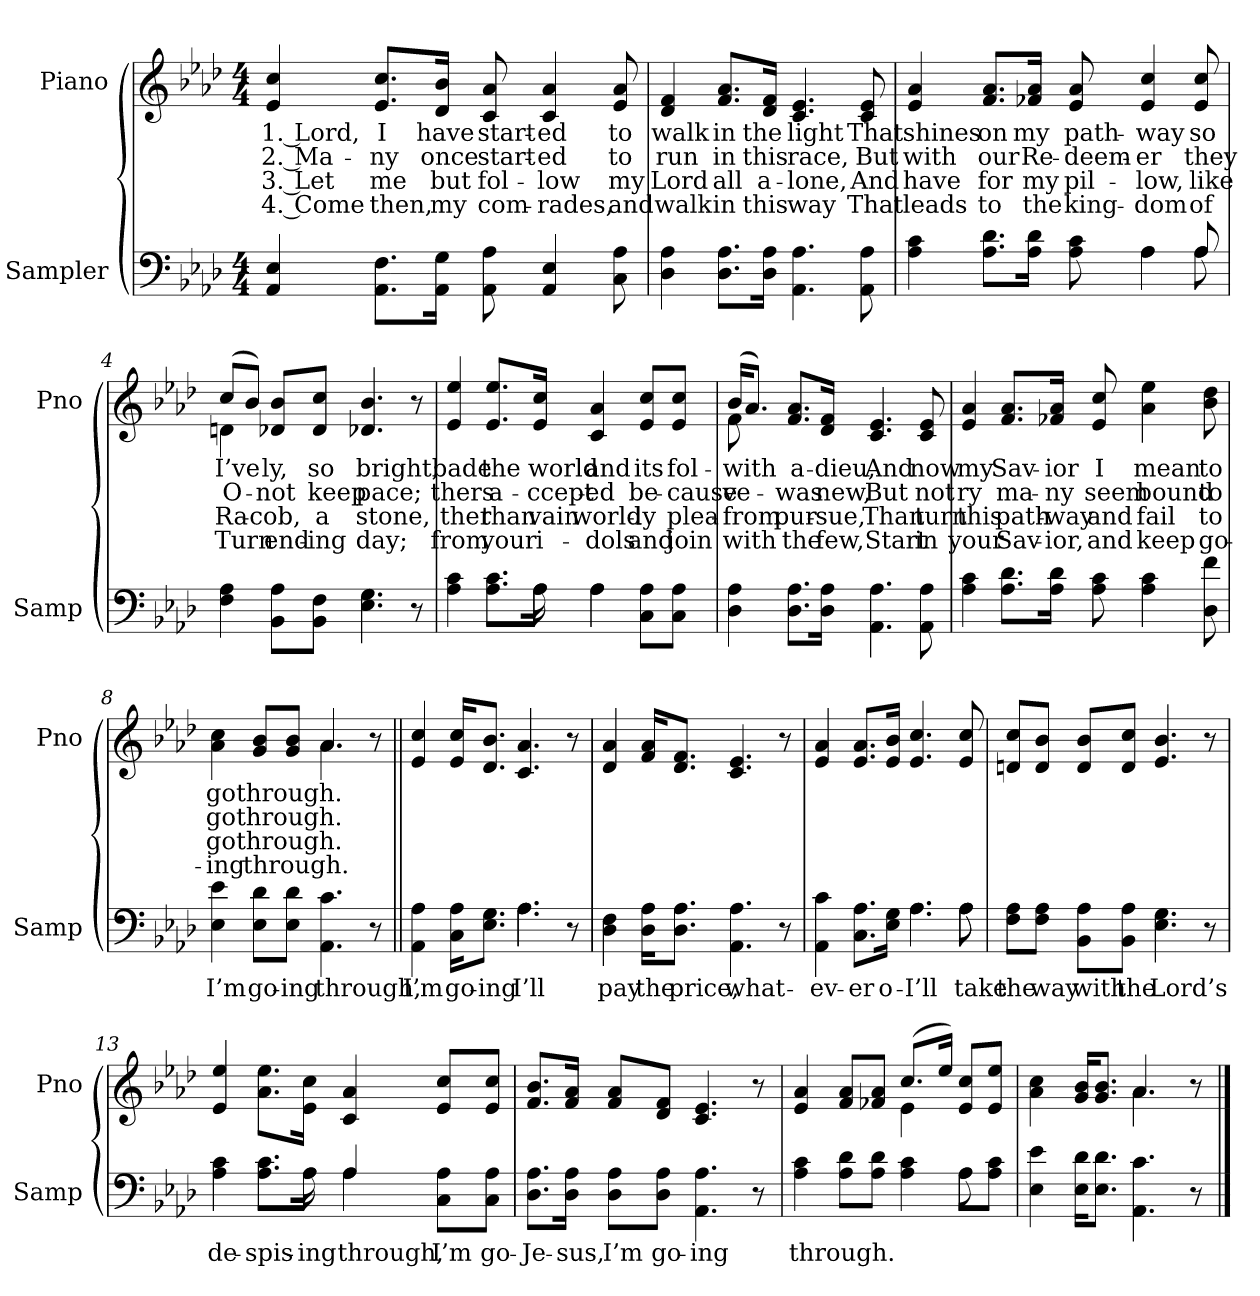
**kern	**text	**kern	**text	**text	**text	**text
*part2	*part2	*part1	*part1	*part1	*part1	*part1
*staff2	*staff2	*staff1	*staff1	*staff1	*staff1	*staff1
*I"Sampler	*	*I"Piano	*	*	*	*
*I'Samp	*	*I'Pno	*	*	*	*
*clefF4	*	*clefG2	*	*	*	*
*k[b-e-a-d-]	*	*k[b-e-a-d-]	*	*	*	*
*A-:	*	*A-:	*	*	*	*
*M4/4	*	*M4/4	*	*	*	*
=1	=1	=1	=1	=1	=1	=1
4AA- 4E-	.	4e- 4cc	1. Lord,	2. Ma-	3. Let	4. Come
8.AA-\ 8.F\L	.	8.e-/ 8.cc/L	I	-ny	me	then,
16AA-\ 16G\Jk	.	16d-/ 16b-/Jk	have	once	but	my
8AA- 8A-	.	8c 8a-	start-	start-	fol-	com-
4AA- 4E-	.	4c 4a-	-ed	-ed	-low	-rades,
8C 8A-	.	8e- 8a-	to	to	my	and
=2	=2	=2	=2	=2	=2	=2
4D- 4A-	.	4d- 4f	walk	run	Lord	walk
8.D-\ 8.A-\L	.	8.f/ 8.a-/L	in	in	all	in
16D-\ 16A-\Jk	.	16d-/ 16f/Jk	the	this	a-	this
4.AA- 4.A-	.	4.c 4.e-	light	race,	-lone,	way
8AA- 8A-	.	8c 8e-	That	But	And	That
=3	=3	=3	=3	=3	=3	=3
*^	*	*	*	*	*	*
4A- 4c	8ryy	.	4e- 4a-	shines	with	have	leads
*v	*v	*	*	*	*	*	*
8.A-\ 8.d-\L	.	8.f/ 8.a-/L	on	our	for	to
16A-\ 16d-\Jk	.	16f-X/ 16a-/Jk	my	Re-	my	the
8A-\ 8c\	.	8e- 8a-	path-	-deem-	pil-	king-
*^	*	*	*	*	*	*
4A-\	4A-	.	4e- 4cc	-way	-er	-low,	-dom
8A-/	8A-	.	8e- 8cc	so	they	like	of
*v	*v	*	*	*	*	*	*
=4	=4	=4	=4	=4	=4	=4
*	*	*^	*	*	*	*
4F 4A-	.	(8cc/L	4dn	I’ve	O-	Ra-	Turn
.	.	8b-/J)	.	.	.	.	.
8BB-\ 8A-\L	.	8d-/ 8b-/L	2.ryy	-ly,	not	-cob,	-end-
8BB-\ 8F\J	.	8d-/ 8cc/J	.	so	keep	a	-ing
4.E- 4.G	.	4.d-X 4.b-	.	bright;	pace;	stone,	day;
8r	.	8r	.	.	.	.	.
*	*	*v	*v	*	*	*	*
=5	=5	=5	=5	=5	=5	=5
*^	*	*	*	*	*	*
4A- 4c	4..ryy	.	4e- 4ee-	bade	-thers	-ther	from
8.A-\ 8.c\L	.	.	8.e-/ 8.ee-/L	the	a-	than	your
16A-\Jk	16A-	.	16e-/ 16cc/Jk	world	-ccept-	vain	i-
4A-\	4A-	.	4c 4a-	and	-ed	world-	-dols
8C\ 8A-\L	4ryy	.	8e-/ 8cc/L	its	be-	-ly	and
8C\ 8A-\J	.	.	8e-/ 8cc/J	fol-	-cause	plea-	join
*v	*v	*	*	*	*	*	*
=6	=6	=6	=6	=6	=6	=6
*	*	*^	*	*	*	*
4D- 4A-	.	(16b-/KL	8f	with	ve-	from	with
.	.	8.a-/J)	.	.	.	.	.
.	.	.	2..ryy	.	.	.	.
8.D-\ 8.A-\L	.	8.f/ 8.a-/L	.	a-	was	pur-	the
16D-\ 16A-\Jk	.	16d-/ 16f/Jk	.	-dieu,	new,	-sue,	few,
4.AA- 4.A-	.	4.c 4.e-	.	And	But	Than	Start
8AA- 8A-	.	8c 8e-	.	now	not	turn	in
*	*	*v	*v	*	*	*	*
=7	=7	=7	=7	=7	=7	=7
4A- 4c	.	4e- 4a-	my	-ry	this	your
8.A-\ 8.d-\L	.	8.f/ 8.a-/L	Sav-	ma-	path-	Sav-
16A-\ 16d-\Jk	.	16f-X/ 16a-/Jk	-ior	-ny	-way	-ior,
8A- 8c	.	8e- 8cc	I	seem	and	and
4A- 4c	.	4a- 4ee-	mean	bound	fail	keep
8D- 8f	.	8b- 8dd-	to	to	to	go-
=8	=8	=8	=8	=8	=8	=8
*	*	*^	*	*	*	*
4E- 4e-	I’m	4a- 4cc	2ryy	go	go	go	-ing
8E-\ 8d-\L	go-	8g/ 8b-/L	.	through.	through.	through.	through.
8E-\ 8d-\J	-ing	8g/ 8b-/J	.	.	.	.	.
4.AA- 4.c	through,	4.a-/	4.a-	.	.	.	.
8r	.	8r	8ryy	.	.	.	.
=9||	=9||	=9||	=9||	=9||	=9||	=9||	=9||
*^	*	*	*	*	*	*	*
!	!	!	!LO:TX:t=Refrain	!	!	!	!	!
*	*	*	*v	*v	*	*	*	*
4AA- 4A-	2ryy	I’m	4e- 4cc	.	.	.	.
16C\ 16A-\KL	.	go-	16e-/ 16cc/KL	.	.	.	.
8.E-\ 8.G\J	.	-ing	8.d-/ 8.b-/J	.	.	.	.
4.A-\	4.A-	I’ll	4.c 4.a-	.	.	.	.
8r	8ryy	.	8r	.	.	.	.
*v	*v	*	*	*	*	*	*
=10	=10	=10	=10	=10	=10	=10
4D- 4F	pay	4d- 4a-	.	.	.	.
16D-\ 16A-\KL	the	16f/ 16a-/KL	.	.	.	.
8.D-\ 8.A-\J	price,	8.d-/ 8.f/J	.	.	.	.
4.AA- 4.A-	what-	4.c 4.e-	.	.	.	.
8r	.	8r	.	.	.	.
=11	=11	=11	=11	=11	=11	=11
*^	*	*	*	*	*	*
4AA- 4c	2ryy	-ev-	4e- 4a-	.	.	.	.
8.C\ 8.A-\L	.	-er	8.e-/ 8.a-/L	.	.	.	.
16E-\ 16G\Jk	.	o-	16e-/ 16b-/Jk	.	.	.	.
4.A-\	4.A-	I’ll	4.e- 4.cc	.	.	.	.
8A-\	8A-	take	8e- 8cc	.	.	.	.
*v	*v	*	*	*	*	*	*
=12	=12	=12	=12	=12	=12	=12
8F\ 8A-\L	the	8dn/ 8cc/L	.	.	.	.
8F\ 8A-\J	way	8d/ 8b-/J	.	.	.	.
8BB-\ 8A-\L	with	8d/ 8b-/L	.	.	.	.
8BB-\ 8A-\J	the	8d/ 8cc/J	.	.	.	.
4.E- 4.G	Lord’s	4.e- 4.b-	.	.	.	.
8r	.	8r	.	.	.	.
=13	=13	=13	=13	=13	=13	=13
*^	*	*	*	*	*	*
4A- 4c	4..ryy	de-	4e- 4ee-	.	.	.	.
8.A-\ 8.c\L	.	-spis-	8.a-\ 8.ee-\L	.	.	.	.
16A-\Jk	16A-	-ing	16e-\ 16cc\Jk	.	.	.	.
4A-/	4A-	through,	4c 4a-	.	.	.	.
8C\ 8A-\L	4ryy	I’m	8e-/ 8cc/L	.	.	.	.
8C\ 8A-\J	.	go-	8e-/ 8cc/J	.	.	.	.
*v	*v	*	*	*	*	*	*
=14	=14	=14	=14	=14	=14	=14
8.D-\ 8.A-\L	Je-	8.f/ 8.b-/L	.	.	.	.
16D-\ 16A-\Jk	-sus,	16f/ 16a-/Jk	.	.	.	.
8D-\ 8A-\L	I’m	8f/ 8a-/L	.	.	.	.
8D-\ 8A-\J	go-	8d-/ 8f/J	.	.	.	.
4.AA- 4.A-	-ing	4.c 4.e-	.	.	.	.
8r	.	8r	.	.	.	.
=15	=15	=15	=15	=15	=15	=15
*^	*	*^	*	*	*	*
4A- 4c	2.ryy	through.	4e- 4a-	2ryy	.	.	.	.
8A-\ 8d-\L	.	.	8f/ 8a-/L	.	.	.	.	.
8A-\ 8d-\J	.	.	8f-X/ 8a-/J	.	.	.	.	.
4A- 4c	.	.	(8.cc/L	4e-	.	.	.	.
.	.	.	16ee-/Jk)	.	.	.	.	.
8A-\L	8A-	.	8e-/ 8cc/L	4ryy	.	.	.	.
8A-\ 8c\J	8ryy	.	8e-/ 8ee-/J	.	.	.	.	.
*v	*v	*	*	*	*	*	*	*
=16	=16	=16	=16	=16	=16	=16	=16
4E- 4e-	.	4a- 4cc	2ryy	.	.	.	.
16E-\ 16d-\KL	.	16g/ 16b-/KL	.	.	.	.	.
8.E-\ 8.d-\J	.	8.g/ 8.b-/J	.	.	.	.	.
4.AA- 4.c	.	4.a-/	4.a-	.	.	.	.
8r	.	8r	8ryy	.	.	.	.
*	*	*v	*v	*	*	*	*
==	==	==	==	==	==	==
*-	*-	*-	*-	*-	*-	*-
